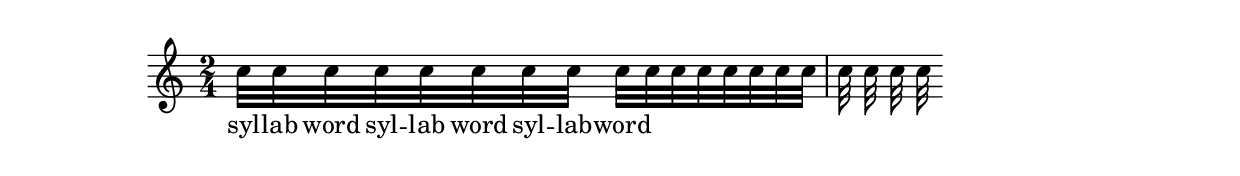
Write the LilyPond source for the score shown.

\header {

  texidoc = "The minimum distance between lyrics is determined by the
@code{minimum-distance} of @code{LyricHyphen} and
@code{LyricSpace}.

The ideal length of a hyphen is determined by its @code{length}
property, but it may be shortened down to @code{minimum-length} in
tight situations. If in this it still does not fit, the hyphen will be
omitted.

Like all overrides within @code{\lyricsto} and @code{\addlyrics}, the
effect of a setting is delayed is one syllable."

}

\version "2.12.0"

\layout {
  ragged-right = ##t
}


\relative c'' {
  \time 2/4
  c32 c c c 
  c32 c c c 
  c32 c c c 
  c32 c c c 
  c32 c c c 
}
\addlyrics
{
  %% tight spacing: hyphen disappears 
  syl -- lab word

  %% increase minimum-distance: forces more space, so hyphen reappears
  \override LyricHyphen #'minimum-distance = #1.0
  syl -- lab word

  %% minimum-distance 0 for LyricSpace: this places words next to each other. 
  \override LyricSpace #'minimum-distance = #0.0
  syl -- lab word
}
